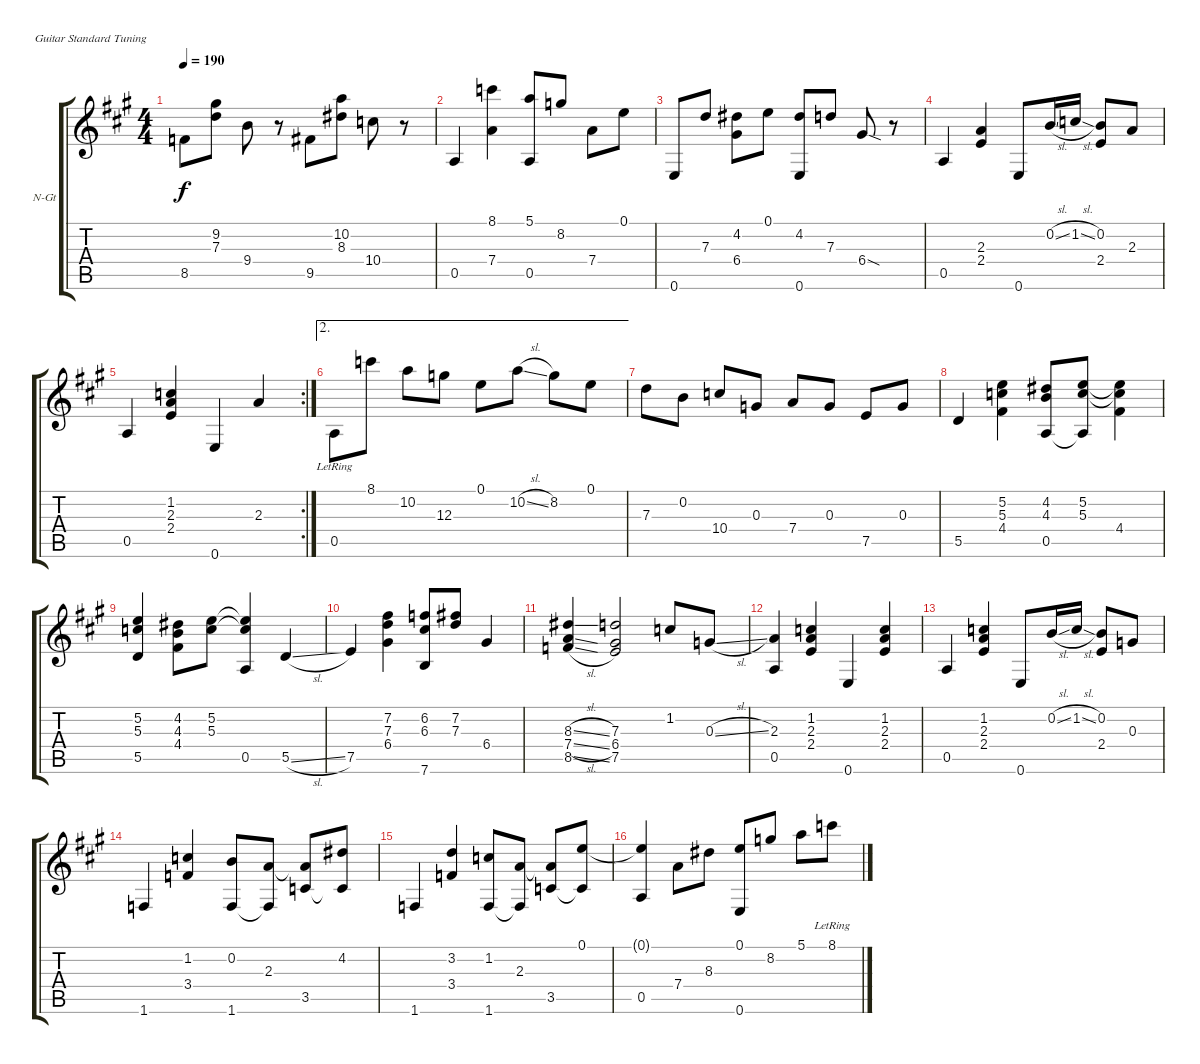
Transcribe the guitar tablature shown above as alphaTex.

\bracketExtendMode groupsimilarinstruments
\firstSystemTrackNameOrientation horizontal
\otherSystemsTrackNameOrientation horizontal
\track ("Track 1" "N-Gt") {instrument acousticguitarnylon}
\staff {score tabs}
\tuning (E4 B3 G3 D3 A2 E2)
\ts (4 4)
\tempo 190
\clef g2
\ks a
8.5.8{dy f} (9.2 7.3).8 9.4.8 r.8 9.5.8 (10.2 8.3).8 10.4.8 r.8 |
0.5.4 (8.1 7.4).4 (5.1 0.5).8 8.2.8 7.4.8 0.1.8 |
0.6.8 7.3.8 (4.2 6.4).8 0.1.8 (4.2 0.6).8 7.3.8 6.4{sod}.8 r.8 |
0.5.4 (2.3 2.4).4 0.6.8 0.2{sl}.16 1.2{sl}.16 (0.2 2.4).8 2.3.8 |
\rc 2
0.5.4 (1.2 2.3 2.4).4 0.6.4 2.3.4 |
\ae 2
0.5{lr}.8 8.1.8 10.2.8 12.3.8 0.1.8 10.2{sl}.8 8.2.8 0.1.8 |
7.3.8 0.2.8 10.4.8 0.3.8 7.4.8 0.3.8 7.5.8 0.3.8 |
5.5.4 (5.2 5.3 4.4).4 (4.2 4.3 0.5).8 (5.2 5.3 0.5{t}).8 (5.2{t} 5.3{t} 4.4).4 |
(5.2 5.3 5.5).4 (4.2 4.3 4.4).8 (5.2 5.3).8 (5.2{t} 5.3{t} 0.5).4 5.5{sl}.4 |
7.5.4 (7.2 7.3 6.4).4 (6.2 6.3 7.6).8 (7.2 7.3).8 6.4.4 |
(8.3{sl} 7.4{sl} 8.5{sl}).4 (7.3 6.4 7.5).2 1.2.8 0.3{sl}.8 |
(2.3 0.5).4 (1.2 2.3 2.4).4 0.6.4 (1.2 2.3 2.4).4 |
0.5.4 (1.2 2.3 2.4).4 0.6.8 0.2{sl}.16 1.2{sl}.16 (0.2 2.4).8 0.3.8 |
1.6.4 (1.2 3.4).4 (0.2 1.6).8 (2.3 1.6{t}).8 (2.3{t} 3.5).8 (4.2 3.5{t}).8 |
1.6.4 (3.2 3.4).4 (1.2 1.6).8 (2.3 1.6{t}).8 (2.3{t} 3.5).8 (0.1 3.5{t}).8 |
(0.1{t} 0.5).4 7.4.8 8.3.8 (0.1 0.6).8 8.2.8 5.1.8 8.1{lr}.8
